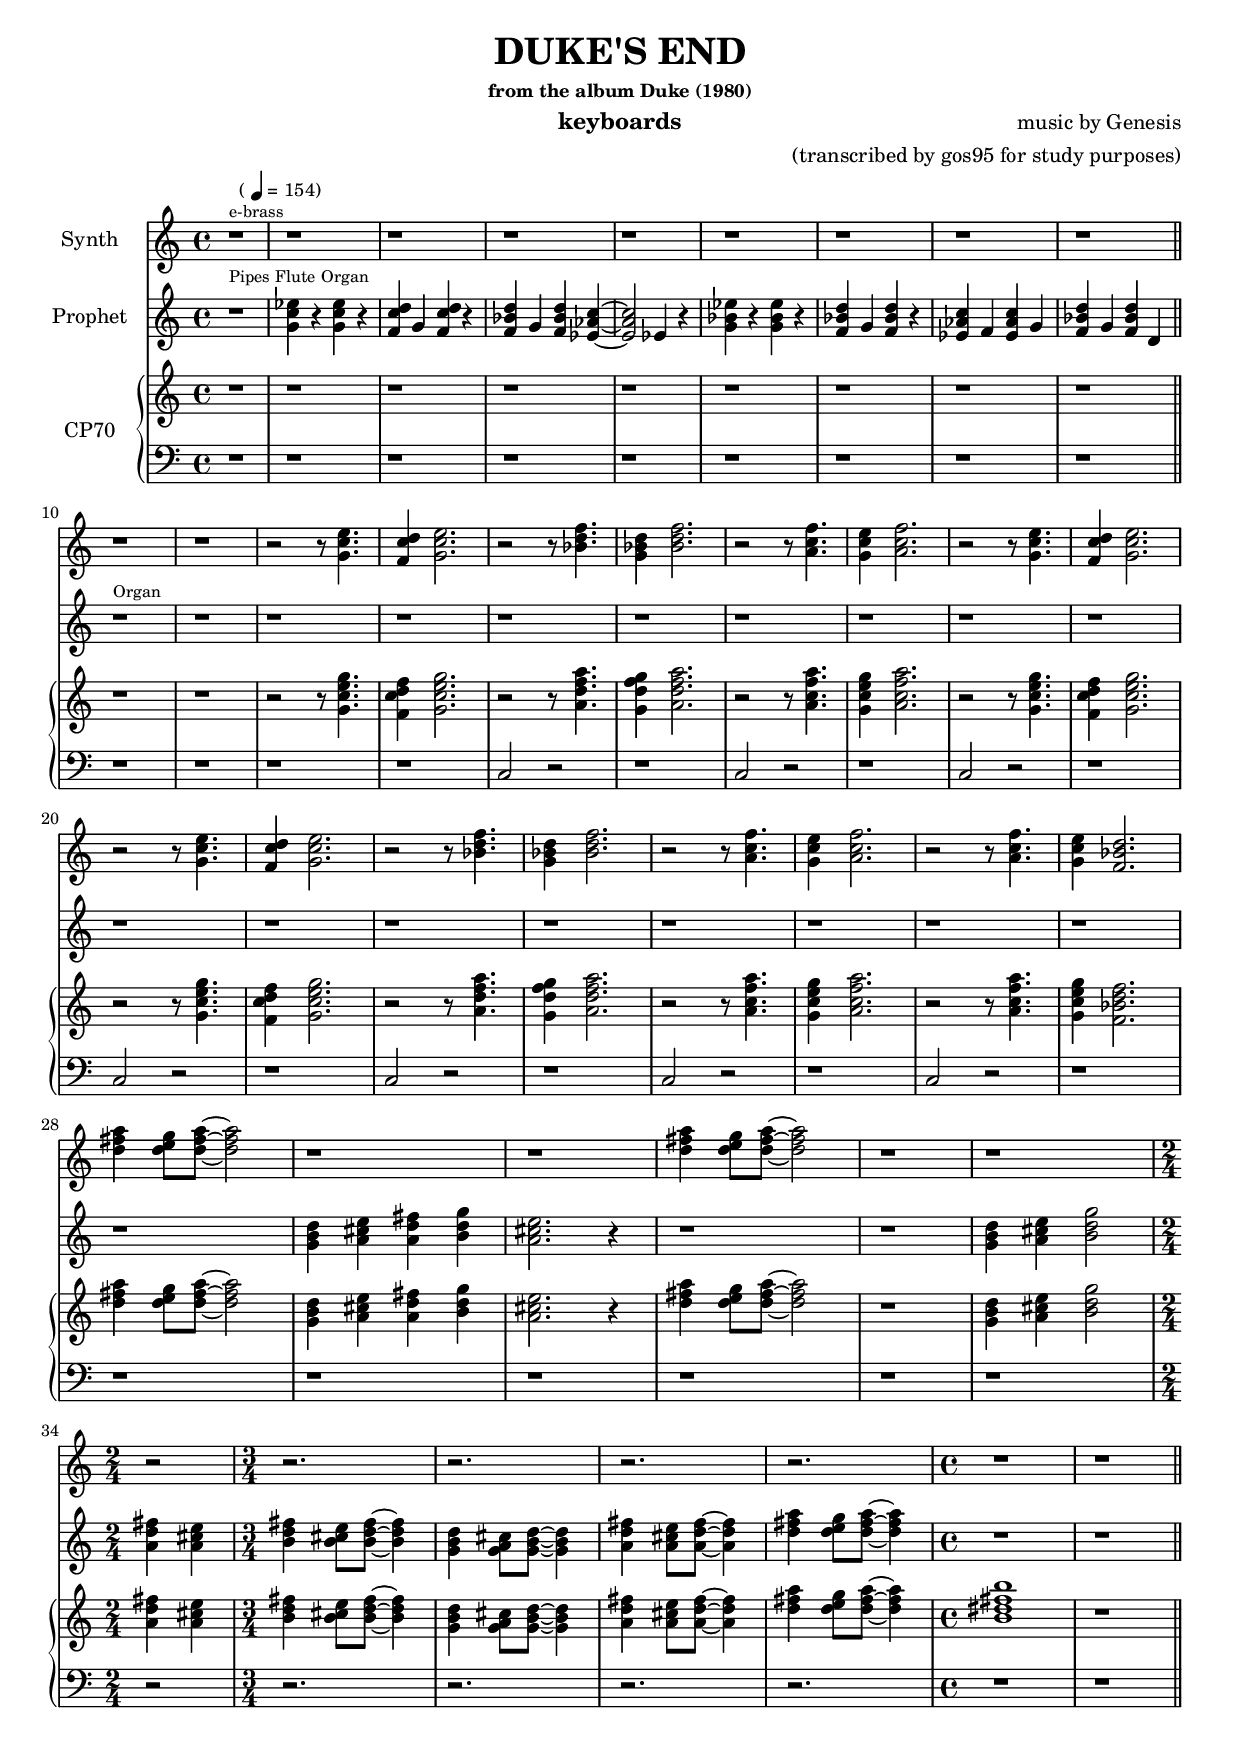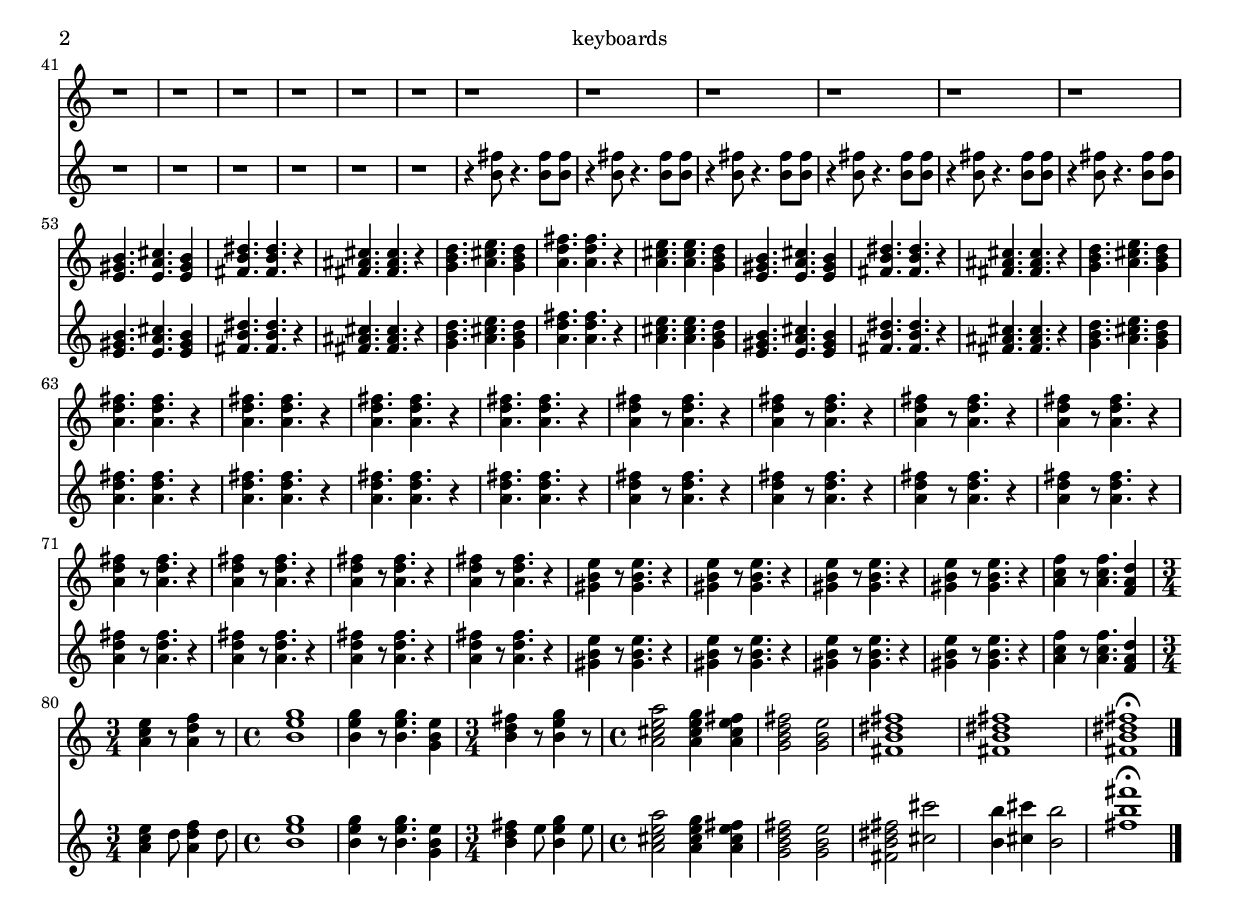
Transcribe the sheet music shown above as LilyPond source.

% ===========================================================================================================
% dukes-end.ly
%  _____ _        ___            _       ___ _    _      ___   __ _____ _         ___                 _    
% |_   _| |_  ___| _ ) __ _ _ _ | |__ __/ __(_)__| |___ / _ \ / _|_   _| |_  ___ / __|___ _ _  ___ __(_)___
%   | | | ' \/ -_) _ \/ _` | ' \| / /(_-<__ \ / _` / -_) (_) |  _| | | | ' \/ -_) (_ / -_) ' \/ -_|_-< (_-<
%   |_| |_||_\___|___/\__,_|_||_|_\_\/__/___/_\__,_\___|\___/|_|   |_| |_||_\___|\___\___|_||_\___/__/_/__/
%                                                                                                          
% Copyright (c) 2019 Alessandro Fraschetti (mail: gos95@gommagomma.net)
%
% Permission is hereby granted, free of charge, to any person obtaining a copy
% of this software and associated documentation files (the "Software"), to deal
% in the Software without restriction, including without limitation the rights
% to use, copy, modify, merge, publish, distribute, sublicense, and/or sell
% copies of the Software, and to permit persons to whom the Software is
% furnished to do so, subject to the following conditions:
% 
% The above copyright notice and this permission notice shall be included in all
% copies or substantial portions of the Software.
% 
% THE SOFTWARE IS PROVIDED "AS IS", WITHOUT WARRANTY OF ANY KIND, EXPRESS OR
% IMPLIED, INCLUDING BUT NOT LIMITED TO THE WARRANTIES OF MERCHANTABILITY,
% FITNESS FOR A PARTICULAR PURPOSE AND NONINFRINGEMENT. IN NO EVENT SHALL THE
% AUTHORS OR COPYRIGHT HOLDERS BE LIABLE FOR ANY CLAIM, DAMAGES OR OTHER
% LIABILITY, WHETHER IN AN ACTION OF CONTRACT, TORT OR OTHERWISE, ARISING FROM,
% OUT OF OR IN CONNECTION WITH THE SOFTWARE OR THE USE OR OTHER DEALINGS IN THE
% SOFTWARE.
% ===========================================================================================================


\version "2.12.3"
#(ly:set-option 'delete-intermediate-files #t)
#(set-global-staff-size 18)


% ===========================================================================================================
% ------------------------------------------  S E C T I O N S  ----------------------------------------------
% ===========================================================================================================


% -----------------------------------------------------------------------------------------------------------
% --  INTRO  ------------------------------------------------------------------------------------------------
% -----------------------------------------------------------------------------------------------------------
pipeFluteIntro = \relative c'' {
    <g c ees>4		r4		<g c ees>4		r4
	<f c' d>4		g4		<f c' d>4		r4
	<f bes d>4		g4		<f bes d>4		<ees aes c>4~
	<ees aes c>2			ees4			r4

	<g bes ees>4	r4		<g bes ees>4	r4
	<f bes d>4		g4		<f bes d>4		r4
	<ees aes c>4	f4		<ees aes c>		g4
	<f bes d>4		g4		<f bes d>4		d4
	
}
restIntro = \relative c'' {
    r1 r1 r1 r1		r1 r1 r1 r1
}
% -----------------------------------------------------------------------------------------------------------
% --  TEMA BTL  ---------------------------------------------------------------------------------------------
% -----------------------------------------------------------------------------------------------------------
synthBTLA = \relative c'' {
    r2								r8	<g c e>4.
	<f c' d>4			<g c e>2.

    r2								r8	<bes d f>4.
	<g bes d>4			<bes d f>2.
	
    r2								r8	<a c f>4.
	<g c e>4			<a c f>2.

    r2								r8	<g c e>4.
	<f c' d>4			<g c e>2.
}
pianoUpperBTLA = \relative c'' {
    r2								r8	<g c e g>4.
	<f c' d f>4			<g c e g>2.

    r2								r8	<a d f a>4.
	<g d' f g>4			<a d f a>2.
	
    r2								r8	<a c f a>4.
	<g c e g>4			<a c f a>2.

    r2								r8	<g c e g>4.
	<f c' d f>4			<g c e g>2.
}
pianoLowerBTLA = \relative c {
    r1	r1				c2 r2	r1			c2 r2	r1			c2 r2	r1
}
restBTLA = \relative c {
    r1	r1				r1	r1				r1	r1				r1	r1
}
synthBTLAb = \relative c'' {
    r2								r8	<g c e>4.
	<f c' d>4			<g c e>2.

    r2								r8	<bes d f>4.
	<g bes d>4			<bes d f>2.
	
    r2								r8	<a c f>4.
	<g c e>4			<a c f>2.

    r2								r8	<a c f>4.
	<g c e>4			<f bes d>2.
}
pianoUpperBTLAb = \relative c'' {
    r2								r8	<g c e g>4.
	<f c' d f>4			<g c e g>2.

    r2								r8	<a d f a>4.
	<g d' f g>4			<a d f a>2.
	
    r2								r8	<a c f a>4.
	<g c e g>4			<a c f a>2.

    r2								r8	<a c f a>4.
	<g c e g>4			<f bes d f>2.
}
pianoLowerBTLAb = \relative c {
    c2 r2	r1			c2 r2	r1			c2 r2	r1			c2 r2	r1
}
restBTLAb = \relative c {
    r1	r1				r1	r1				r1	r1				r1	r1
}

synthBTLB = \relative c'' {
    <d fis a>4		<d e g>8	<d fis a>8~	<d fis a>2
	r1
	r1

	<d fis a>4		<d e g>8	<d fis a>8~	<d fis a>2
	r1
	r1
	\time 2/4
	r2

	\time 3/4
	r2. r2. r2. r2.

	\time 4/4
}
temaBTLB = \relative c''' {
    r1
	<g, b d>4	<a cis e>4	<a d fis>4	<b d g>4
	<a cis e>2. r4

	r1
	r1
	<g b d>4	<a cis e>4		<b d g>2
	\time 2/4
	<a d fis>4	<a cis e>4

	\time 3/4
	<b d fis>4		<b cis e>8	<b d fis>8~	<b d fis>4
	<g b d>4		<g a cis>8	<g b d>8~	<g b d>4
	<a d fis>4		<a cis e>8	<a d fis>8~	<a d fis>4
	<d fis a>4		<d e g>8	<d fis a>8~	<d fis a>4

	\time 4/4
}
pianoUpperBTLB = \relative c'' {
    <d fis a>4		<d e g>8	<d fis a>8~	<d fis a>2
	<g, b d>4	<a cis e>4	<a d fis>4	<b d g>4
	<a cis e>2. r4

	<d fis a>4		<d e g>8	<d fis a>8~	<d fis a>2
	r1
	<g, b d>4	<a cis e>4		<b d g>2
	\time 2/4
	<a d fis>4	<a cis e>4

	\time 3/4
	<b d fis>4		<b cis e>8	<b d fis>8~	<b d fis>4
	<g b d>4		<g a cis>8	<g b d>8~	<g b d>4
	<a d fis>4		<a cis e>8	<a d fis>8~	<a d fis>4
	<d fis a>4		<d e g>8	<d fis a>8~	<d fis a>4

	\time 4/4
}
restBTLB = \relative c'' {
    r1
	r1
	r1

	r1
	r1
	r1
	\time 2/4
	r2

	\time 3/4
	r2. r2. r2. r2.

	\time 4/4
}
% -----------------------------------------------------------------------------------------------------------
% --  BRIDGE  -----------------------------------------------------------------------------------------------
% -----------------------------------------------------------------------------------------------------------
synthBridge = \relative c'' {
	r1	r1
}
pianoUpperBridge = \relative c'' {
	<b dis fis b>1
	r1
}
pianoLowerBridge = \relative c'' {
	r1	r1
}
% -----------------------------------------------------------------------------------------------------------
% --  TEMA TIOA  --------------------------------------------------------------------------------------------
% -----------------------------------------------------------------------------------------------------------
temaTIOAa = {
	r4 <b fis'>8 r4. <b fis'>8 <b fis'>8
	r4 <b fis'>8 r4. <b fis'>8 <b fis'>8
	r4 <b fis'>8 r4. <b fis'>8 <b fis'>8
	r4 <b fis'>8 r4. <b fis'>8 <b fis'>8
	r4 <b fis'>8 r4. <b fis'>8 <b fis'>8
	r4 <b fis'>8 r4. <b fis'>8 <b fis'>8
}

temaTIOAb = {
	<e gis b>4.		<e a cis>4.		<e gis b>4
	<fis b dis>4. 	<fis b dis>4. 	r4
	<fis ais cis>4. <fis ais cis>4. r4

	<g b d>4.		<a cis e>4.		<g b d>4
	<a d fis>4. 	<a d fis>4.		r4
	<a cis e>4. 	<a cis e>4. 	<g b d>4
}
temaTIOAc = {
	<e gis b>4.		<e a cis>4.		<e gis b>4
	<fis b dis>4. 	<fis b dis>4. 	r4
	<fis ais cis>4. <fis ais cis>4. r4

	<g b d>4.		<a cis e>4.		<g b d>4
}
% -----------------------------------------------------------------------------------------------------------
% --  FINALE  -----------------------------------------------------------------------------------------------
% -----------------------------------------------------------------------------------------------------------
finaleBridgeA =  {
	<a d fis>4. 	<a d fis>4.		r4
	<a d fis>4. 	<a d fis>4.		r4
	<a d fis>4. 	<a d fis>4.		r4
	<a d fis>4. 	<a d fis>4.		r4

	<a d fis>4 r8 	<a d fis>4.		r4
	<a d fis>4 r8 	<a d fis>4.		r4
	<a d fis>4 r8 	<a d fis>4.		r4
	<a d fis>4 r8 	<a d fis>4.		r4
}

finaleBridgeB =  {
	<a d fis>4 r8 	<a d fis>4.		r4
	<a d fis>4 r8 	<a d fis>4.		r4
	<a d fis>4 r8 	<a d fis>4.		r4
	<a d fis>4 r8 	<a d fis>4.		r4

	<gis b e>4 r8 	<gis b e>4.		r4
	<gis b e>4 r8 	<gis b e>4.		r4
	<gis b e>4 r8 	<gis b e>4.		r4
	<gis b e>4 r8 	<gis b e>4.		r4
}

synthFinaleBridgeC = \relative c'' {
  <a c f>4 r8 	<a c f>4.		<f a d>4
  \time 3/4  <a c e>4   r8		<a d f>4 		r8	
  \time 4/4 <b e g>1
  <b e g>4 r8 	<b e g>4.		<g b e>4
  \time 3/4  <b d fis>4   r8	<b e g>4 		r8
  \time 4/4
}
pianoUpperFinaleBridgeC = \relative c'' {
  <a c f>4 r8 	<a c f>4.		<f a d>4
  \time 3/4  <a c e>4   d8		<a d f>4 		d8	
  \time 4/4 <b e g>1
  <b e g>4 r8 	<b e g>4.		<g b e>4
  \time 3/4  <b d fis>4   e8	<b e g>4 		e8
  \time 4/4
}

synthFinale = \relative c'' {
  <a cis e a>2	<a cis e g>4 <a cis e fis>4
  <g b d fis>2 <g b e>2
  <fis b dis fis>1
  <fis b dis fis>1
  <fis b dis fis>1  \fermata
}
pianoUpperFinale = \relative c'' {
  <a cis e a>2	<a cis e g>4 <a cis e fis>4
  <g b d fis>2 <g b e>2
  <fis b dis fis>2  <cis' cis'>2 
  <b b'>4 <cis cis'>4 <b b'>2
  <fis' b fis'>1  \fermata
}


% ===========================================================================================================
% --------------------------------------------  B U I L D  --------------------------------------------------
% ===========================================================================================================
synthPart = {
    \clef violin

	% INTERLUDIO
    \time 4/4 r1 ^\markup { \tiny {e-brass} }
	\restIntro
    \bar "||"
	\break

	% TEMA BEHIND THE LINE
	r1 r1
	\synthBTLA
	\synthBTLAb
	\synthBTLB
	\synthBridge
	\bar "||"
	\break

	% TEMA TURN IT ON AGAIN
	r1 r1 r1 r1 r1 r1
	r1 r1 r1 r1 r1 r1
	\relative c' \temaTIOAb
	\relative c' \temaTIOAc

	% FINALE
	\relative c'' \finaleBridgeA
	\relative c'' \finaleBridgeB
	\synthFinaleBridgeC
	\synthFinale

	\bar "|."
}

organPart = {
    \clef violin

	% INTERLUDIO
    \time 4/4 r1 ^\markup { \tiny {Pipes Flute Organ} }
	\pipeFluteIntro
    \bar "||"
	\break

    % TEMA BEHIND THE LINE
	r1 ^\markup { \tiny {Organ} }
	r1
	\restBTLA
	\restBTLAb
	\temaBTLB
	\pianoLowerBridge
	\bar "||"
	\break

	% TEMA TURN IT ON AGAIN
	% FINALE
}

pianoUpperPart = {
    \clef violin

	% INTERLUDIO
    \time 4/4 r1
	\restIntro
    \bar "||"
	\break

    % TEMA BEHIND THE LINE
	r1 r1
	\pianoUpperBTLA \break
	\pianoUpperBTLAb \break
	\pianoUpperBTLB
	\pianoUpperBridge
	\bar "||"
	\break

	% TEMA TURN IT ON AGAIN
	r1 r1 r1 r1 r1 r1
	\relative c'' \temaTIOAa	\break
	\relative c' \temaTIOAb
	\relative c' \temaTIOAc
	\break

	% FINALE
	\relative c'' \finaleBridgeA \break
	\relative c'' \finaleBridgeB
	\pianoUpperFinaleBridgeC
	\pianoUpperFinale

    \bar "|."
}

pianoLowerPart = {
    \clef bass

	% INTERLUDIO
    \time 4/4 r1
	\restIntro
    \bar "||"
	\break

    % TEMA BEHIND THE LINE
	r1 r1
	\pianoLowerBTLA
	\pianoLowerBTLAb
	\restBTLB
	\pianoLowerBridge
	\bar "||"
	\break

	% TEMA TURN IT ON AGAIN
	% FINALE
}


% ===========================================================================================================
% ---------------------------------------------  B O O K  ---------------------------------------------------
% ===========================================================================================================
\book {

    \header {
        title       = \markup {\larger "DUKE'S END"}
        subtitle    = ""
        subsubtitle = "from the album Duke (1980)"
        instrument  = "keyboards"
        composer    = "music by Genesis"
        arranger    = "(transcribed by gos95 for study purposes)"
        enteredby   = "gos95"
        piece       = \markup { \bold "                             " \smaller { (\note #"4"#1 = 154) } }
%		copyright   = "Copyright (c) 2019 Alessandro Fraschetti (mail: gos95@gommagomma.net)"
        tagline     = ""
    }

    \score {
    <<
        \new Staff = "Synth" \with { midiInstrument = #"lead 2 (sawtooth)" }
        <<
            \set Staff.instrumentName = \markup { "Synth" }
            \synthPart
        >>
        \new Staff = "Prophet" \with { midiInstrument = #"reed organ" }
        <<
            \set Staff.instrumentName = \markup { "Prophet" }
            \organPart
        >>
        \new PianoStaff = "Piano" \with { midiInstrument = #"electric grand" }
        <<
            \set PianoStaff.instrumentName = \markup { "CP70" }
            \new Staff = upper \pianoUpperPart
			\new Staff = upper \pianoLowerPart
        >>
    >>
    \layout { \context { \override VerticalAlignment #'forced-distance = #8 } }
    \midi { \context { \Score tempoWholesPerMinute = #(ly:make-moment 154 4) } }
    }
}
% ===========================================================================================================